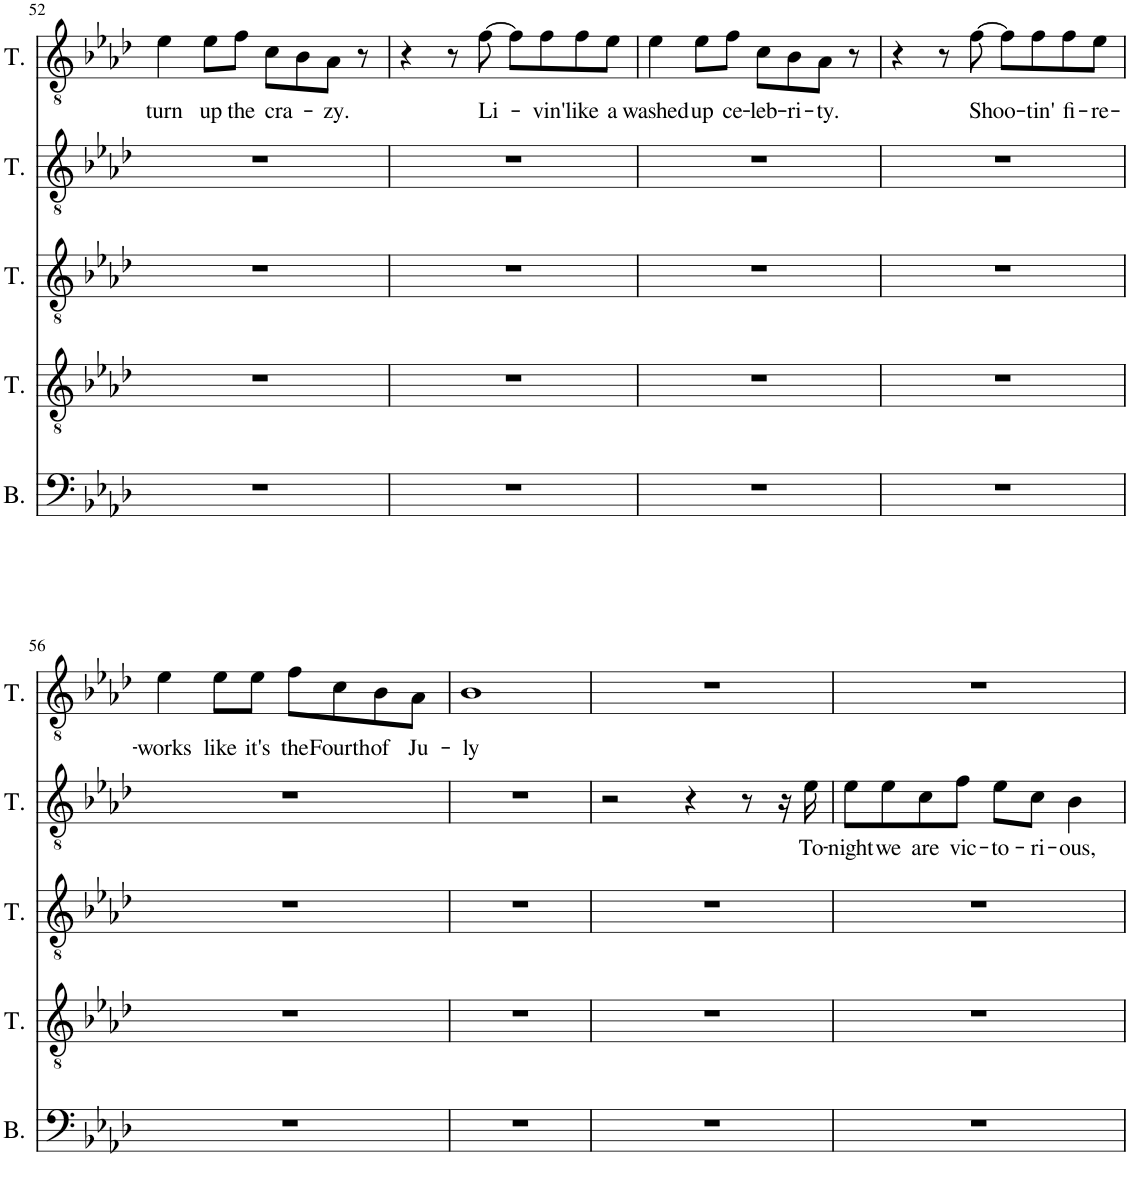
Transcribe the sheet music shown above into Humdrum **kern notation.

**kern	**kern	**kern	**kern	**text	**kern	**text
*part5	*part4	*part3	*part2	*part2	*part1	*part1
*staff5	*staff4	*staff3	*staff2	*staff2	*staff1	*staff1
*I"Bass	*I"Tenor	*I"Tenor	*I"Tenor	*	*I"Tenor	*
*I'B.	*I'T.	*I'T.	*I'T.	*	*I'T.	*
!!LO:PB:g=z
*clefF4	*clefGv2	*clefGv2	*clefGv2	*	*clefGv2	*
*k[b-e-a-d-]	*k[b-e-a-d-]	*k[b-e-a-d-]	*k[b-e-a-d-]	*	*k[b-e-a-d-]	*
*M4/4	*M4/4	*M4/4	*M4/4	*	*M4/4	*
=52	=52	=52	=52	=52	=52	=52
!	!	!	!	!	!	!LO:LY:b
1r	1r	1r	1r	.	4e-\	turn
!	!	!	!	!	!	!LO:LY:b
.	.	.	.	.	8e-\L	up
!	!	!	!	!	!	!LO:LY:b
.	.	.	.	.	8f\J	the
!	!	!	!	!	!	!LO:LY:b
.	.	.	.	.	8c\L	cra-
.	.	.	.	.	8B-\	.
!	!	!	!	!	!	!LO:LY:b
.	.	.	.	.	8A-\J	-zy.
.	.	.	.	.	8r	.
=53	=53	=53	=53	=53	=53	=53
1r	1r	1r	1r	.	4r	.
.	.	.	.	.	8r	.
!	!	!	!	!	!	!LO:LY:b
.	.	.	.	.	[8f\	Li-
.	.	.	.	.	8f\L]	.
!	!	!	!	!	!	!LO:LY:b
.	.	.	.	.	8f\	-vin'
!	!	!	!	!	!	!LO:LY:b
.	.	.	.	.	8f\	like
!	!	!	!	!	!	!LO:LY:b
.	.	.	.	.	8e-\J	a
=54	=54	=54	=54	=54	=54	=54
!	!	!	!	!	!	!LO:LY:b
1r	1r	1r	1r	.	4e-\	washed
!	!	!	!	!	!	!LO:LY:b
.	.	.	.	.	8e-\L	up
!	!	!	!	!	!	!LO:LY:b
.	.	.	.	.	8f\J	ce-
!	!	!	!	!	!	!LO:LY:b
.	.	.	.	.	8c\L	-leb-
!	!	!	!	!	!	!LO:LY:b
.	.	.	.	.	8B-\	-ri-
!	!	!	!	!	!	!LO:LY:b
.	.	.	.	.	8A-\J	-ty.
.	.	.	.	.	8r	.
=55	=55	=55	=55	=55	=55	=55
1r	1r	1r	1r	.	4r	.
.	.	.	.	.	8r	.
!	!	!	!	!	!	!LO:LY:b
.	.	.	.	.	[8f\	Shoo-
.	.	.	.	.	8f\L]	.
!	!	!	!	!	!	!LO:LY:b
.	.	.	.	.	8f\	-tin'
!	!	!	!	!	!	!LO:LY:b
.	.	.	.	.	8f\	fi-
!	!	!	!	!	!	!LO:LY:b
.	.	.	.	.	8e-\J	-re-
!!LO:LB:g=z
=56	=56	=56	=56	=56	=56	=56
!	!	!	!	!	!	!LO:LY:b
1r	1r	1r	1r	.	4e-\	-works
!	!	!	!	!	!	!LO:LY:b
.	.	.	.	.	8e-\L	like
!	!	!	!	!	!	!LO:LY:b
.	.	.	.	.	8e-\J	it's
!	!	!	!	!	!	!LO:LY:b
.	.	.	.	.	8f\L	the
!	!	!	!	!	!	!LO:LY:b
.	.	.	.	.	8c\	Fourth
!	!	!	!	!	!	!LO:LY:b
.	.	.	.	.	8B-\	of
!	!	!	!	!	!	!LO:LY:b
.	.	.	.	.	8A-\J	Ju-
=57	=57	=57	=57	=57	=57	=57
!	!	!	!	!	!	!LO:LY:b
1r	1r	1r	1r	.	1B-	-ly
=58	=58	=58	=58	=58	=58	=58
1r	1r	1r	2r	.	1r	.
.	.	.	4r	.	.	.
.	.	.	8r	.	.	.
.	.	.	16r	.	.	.
!	!	!	!	!LO:LY:b	!	!
.	.	.	16e-\	To-	.	.
=59	=59	=59	=59	=59	=59	=59
!	!	!	!	!LO:LY:b	!	!
1r	1r	1r	8e-\L	-night	1r	.
!	!	!	!	!LO:LY:b	!	!
.	.	.	8e-\	we	.	.
!	!	!	!	!LO:LY:b	!	!
.	.	.	8c\	are	.	.
!	!	!	!	!LO:LY:b	!	!
.	.	.	8f\J	vic-	.	.
!	!	!	!	!LO:LY:b	!	!
.	.	.	8e-\L	-to-	.	.
!	!	!	!	!LO:LY:b	!	!
.	.	.	8c\J	-ri-	.	.
!	!	!	!	!LO:LY:b	!	!
.	.	.	4B-\	-ous,	.	.
=	=	=	=	=	=	=
*-	*-	*-	*-	*-	*-	*-
